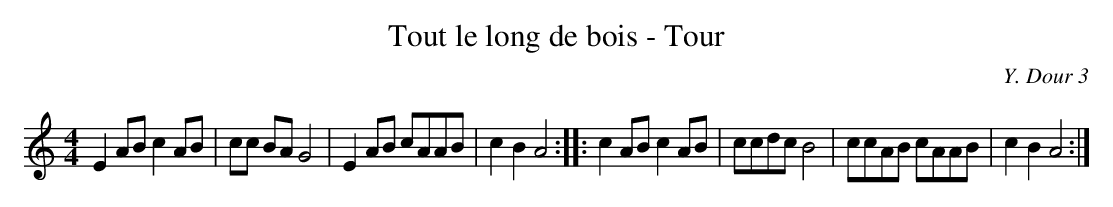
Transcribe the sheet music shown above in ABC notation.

X:1
T:Tout le long de bois - Tour
C:Y. Dour 3
M:4/4
L:1/8
K:C
E2ABc2AB|cc BA G4|E2AB cAAB|c2B2A4:|\
|:c2ABc2AB|ccdcB4|ccAB cAAB|c2B2A4:|
